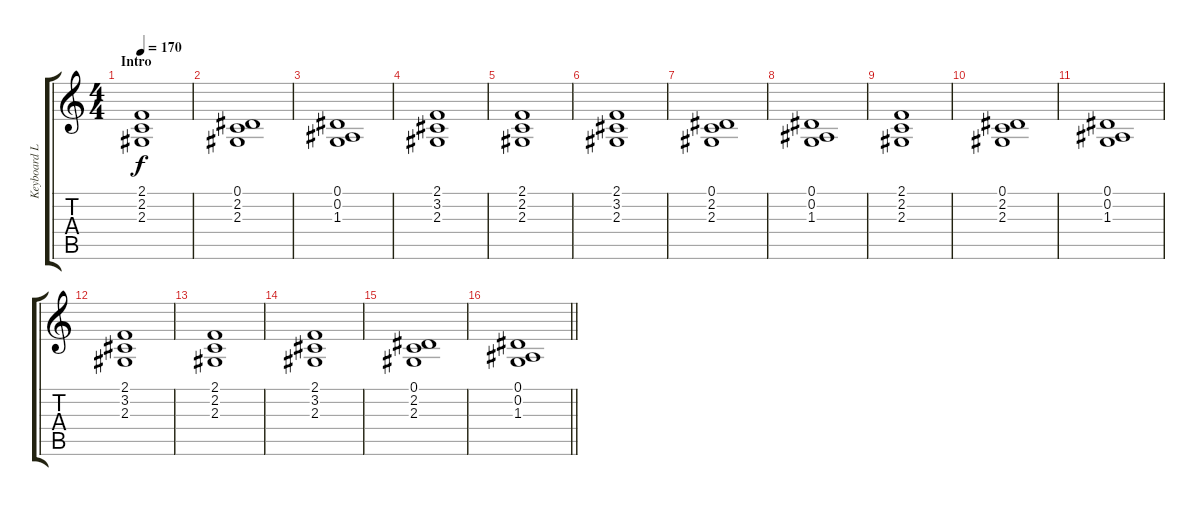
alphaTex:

\track ("Keyboard L" "Keyboard L") {instrument stringensemble1}
\staff {score tabs}
\tuning (Eb4 Bb3 Gb3 Db3 Ab2 Eb2) {hide}
\ts (4 4)
\section ("" "Intro")
\tempo 170
\clef g2
\ks c
(2.1 2.2 2.3).1{dy f instrument stringensemble1} |
(0.1 2.2 2.3).1 |
(0.1 0.2 1.3).1 |
(2.1 3.2 2.3).1 |
(2.1 2.2 2.3).1 |
(2.1 3.2 2.3).1 |
(0.1 2.2 2.3).1 |
(0.1 0.2 1.3).1 |
(2.1 2.2 2.3).1 |
(0.1 2.2 2.3).1 |
(0.1 0.2 1.3).1 |
(2.1 3.2 2.3).1 |
(2.1 2.2 2.3).1 |
(2.1 3.2 2.3).1 |
(0.1 2.2 2.3).1 |
\barLineRight lightlight
(0.1 0.2 1.3).1
